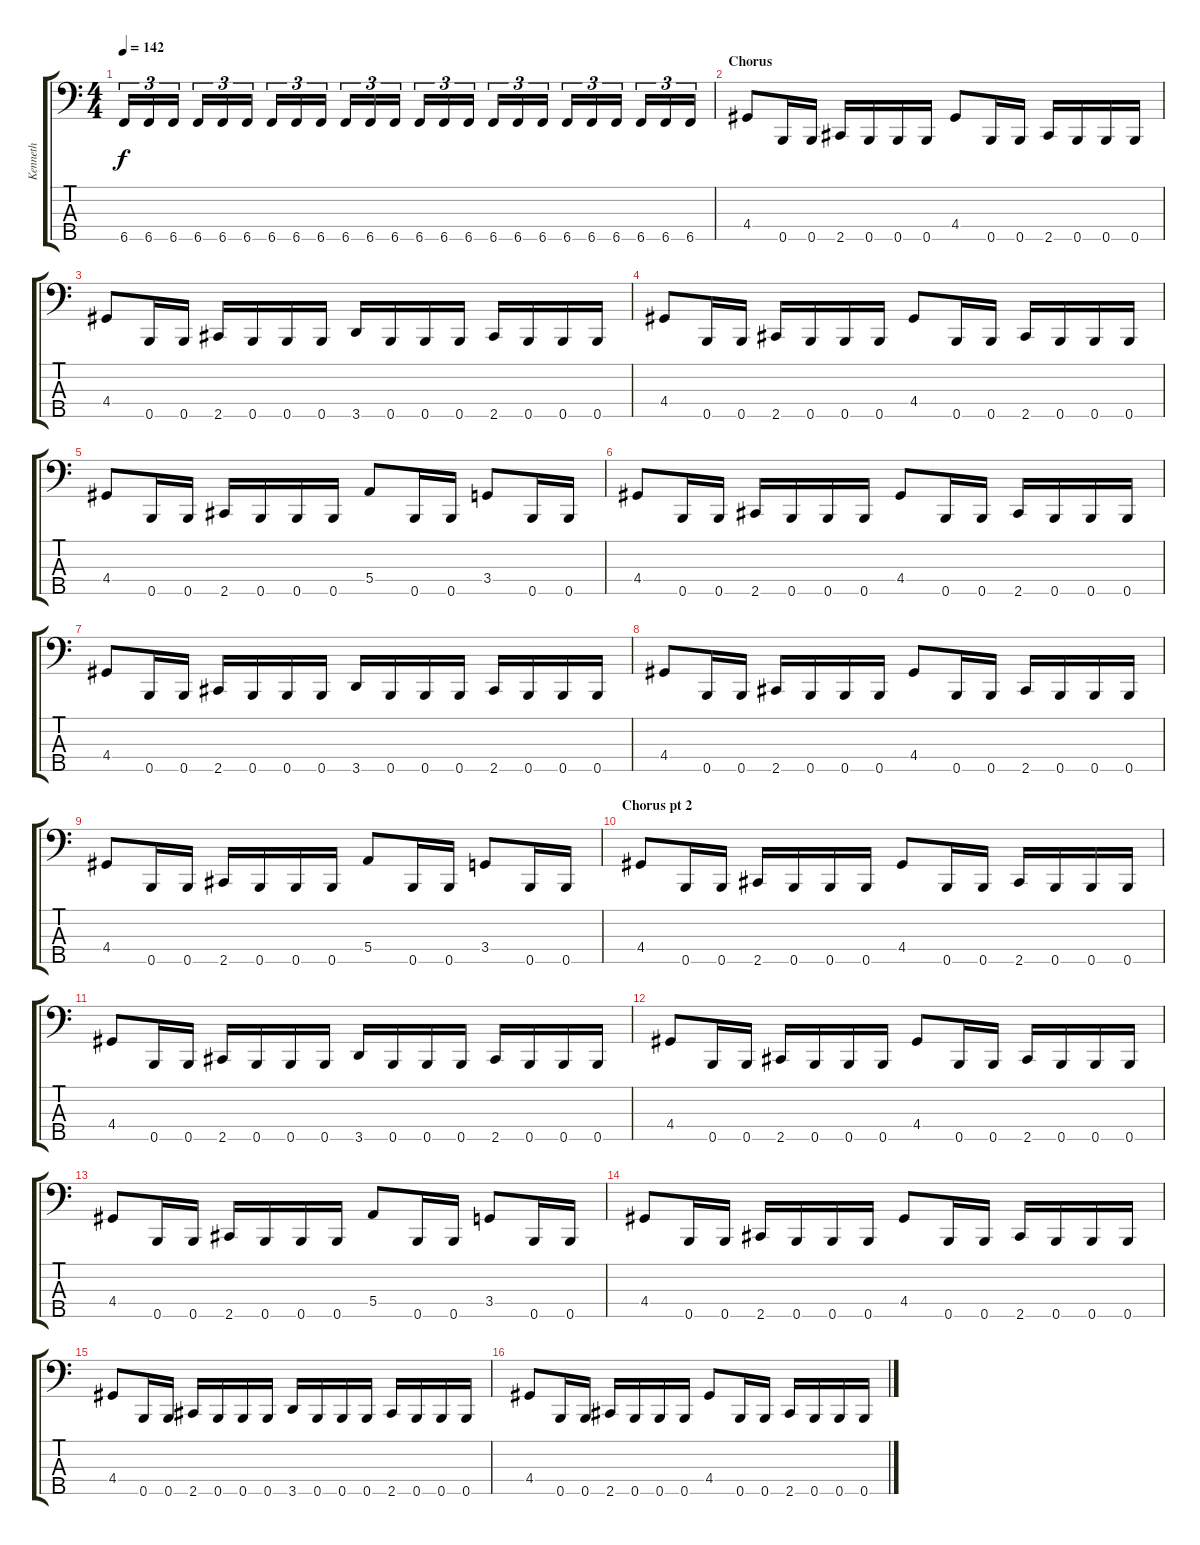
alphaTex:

\track ("Kenneth" "Kenneth") {instrument electricbasspick}
\staff {score tabs}
\tuning (G2 D2 A1 E1 B0) {hide}
\ts (4 4)
\tempo 142
\clef f4
\ks c
6.5.16{tu (3 2) dy f} 6.5.16{tu (3 2)} 6.5.16{tu (3 2)} 6.5.16{tu (3 2)} 6.5.16{tu (3 2)} 6.5.16{tu (3 2)} 6.5.16{tu (3 2)} 6.5.16{tu (3 2)} 6.5.16{tu (3 2)} 6.5.16{tu (3 2)} 6.5.16{tu (3 2)} 6.5.16{tu (3 2)} 6.5.16{tu (3 2)} 6.5.16{tu (3 2)} 6.5.16{tu (3 2)} 6.5.16{tu (3 2)} 6.5.16{tu (3 2)} 6.5.16{tu (3 2)} 6.5.16{tu (3 2)} 6.5.16{tu (3 2)} 6.5.16{tu (3 2)} 6.5.16{tu (3 2)} 6.5.16{tu (3 2)} 6.5.16{tu (3 2)} |
\section ("" "Chorus")
4.4.8 0.5.16 0.5.16 2.5.16 0.5.16 0.5.16 0.5.16 4.4.8 0.5.16 0.5.16 2.5.16 0.5.16 0.5.16 0.5.16 |
4.4.8 0.5.16 0.5.16 2.5.16 0.5.16 0.5.16 0.5.16 3.5.16 0.5.16 0.5.16 0.5.16 2.5.16 0.5.16 0.5.16 0.5.16 |
4.4.8 0.5.16 0.5.16 2.5.16 0.5.16 0.5.16 0.5.16 4.4.8 0.5.16 0.5.16 2.5.16 0.5.16 0.5.16 0.5.16 |
4.4.8 0.5.16 0.5.16 2.5.16 0.5.16 0.5.16 0.5.16 5.4.8 0.5.16 0.5.16 3.4.8 0.5.16 0.5.16 |
4.4.8 0.5.16 0.5.16 2.5.16 0.5.16 0.5.16 0.5.16 4.4.8 0.5.16 0.5.16 2.5.16 0.5.16 0.5.16 0.5.16 |
4.4.8 0.5.16 0.5.16 2.5.16 0.5.16 0.5.16 0.5.16 3.5.16 0.5.16 0.5.16 0.5.16 2.5.16 0.5.16 0.5.16 0.5.16 |
4.4.8 0.5.16 0.5.16 2.5.16 0.5.16 0.5.16 0.5.16 4.4.8 0.5.16 0.5.16 2.5.16 0.5.16 0.5.16 0.5.16 |
4.4.8 0.5.16 0.5.16 2.5.16 0.5.16 0.5.16 0.5.16 5.4.8 0.5.16 0.5.16 3.4.8 0.5.16 0.5.16 |
\section ("" "Chorus pt 2")
4.4.8 0.5.16 0.5.16 2.5.16 0.5.16 0.5.16 0.5.16 4.4.8 0.5.16 0.5.16 2.5.16 0.5.16 0.5.16 0.5.16 |
4.4.8 0.5.16 0.5.16 2.5.16 0.5.16 0.5.16 0.5.16 3.5.16 0.5.16 0.5.16 0.5.16 2.5.16 0.5.16 0.5.16 0.5.16 |
4.4.8 0.5.16 0.5.16 2.5.16 0.5.16 0.5.16 0.5.16 4.4.8 0.5.16 0.5.16 2.5.16 0.5.16 0.5.16 0.5.16 |
4.4.8 0.5.16 0.5.16 2.5.16 0.5.16 0.5.16 0.5.16 5.4.8 0.5.16 0.5.16 3.4.8 0.5.16 0.5.16 |
4.4.8 0.5.16 0.5.16 2.5.16 0.5.16 0.5.16 0.5.16 4.4.8 0.5.16 0.5.16 2.5.16 0.5.16 0.5.16 0.5.16 |
4.4.8 0.5.16 0.5.16 2.5.16 0.5.16 0.5.16 0.5.16 3.5.16 0.5.16 0.5.16 0.5.16 2.5.16 0.5.16 0.5.16 0.5.16 |
4.4.8 0.5.16 0.5.16 2.5.16 0.5.16 0.5.16 0.5.16 4.4.8 0.5.16 0.5.16 2.5.16 0.5.16 0.5.16 0.5.16
